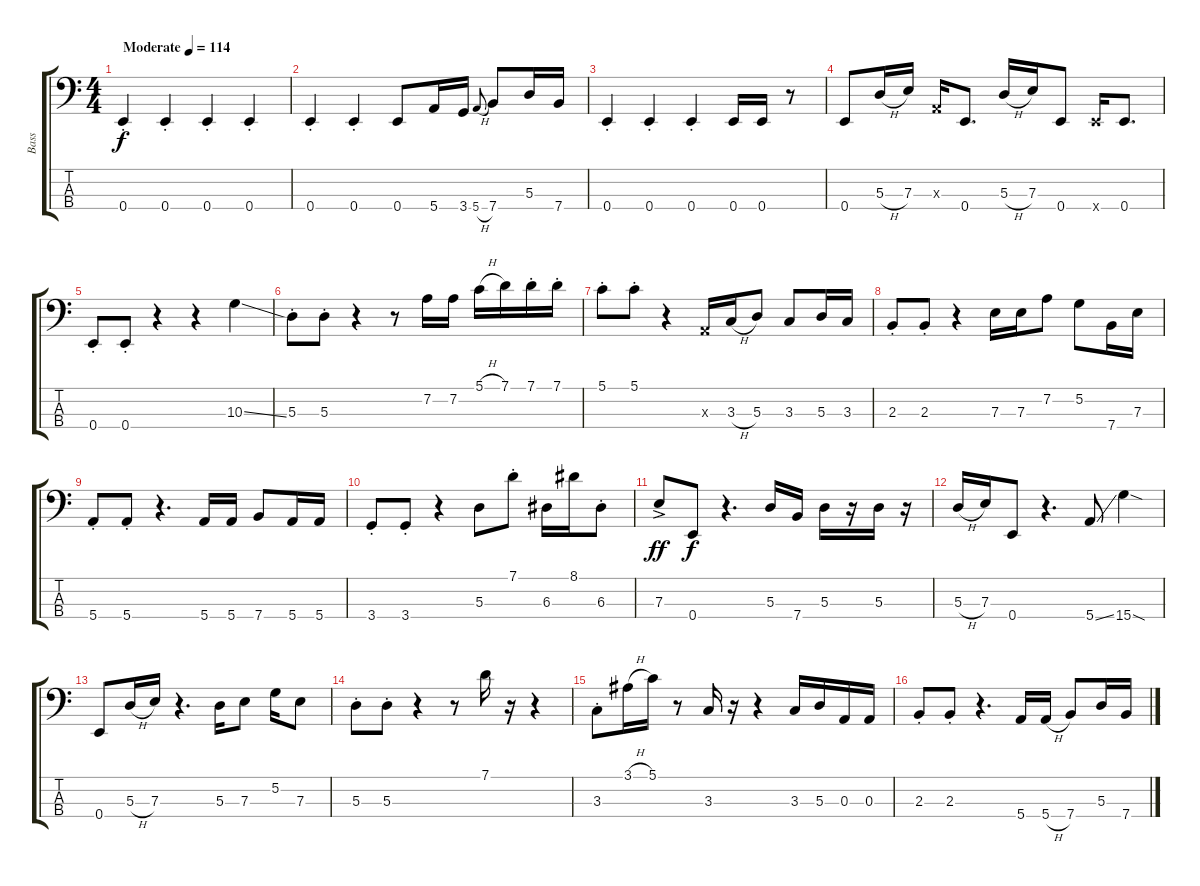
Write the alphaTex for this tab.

\track ("Bass" "Bass") {instrument electricbassfinger}
\staff {score tabs}
\tuning (G2 D2 A1 E1) {hide}
\ts (4 4)
\tempo (114 "Moderate")
\clef f4
\ks c
0.4{st}.4{dy f instrument electricbassfinger} 0.4{st}.4 0.4{st}.4 0.4{st}.4 |
0.4{st}.4 0.4{st}.4 0.4.8 5.4.16 3.4.16 5.4{h}.8{gr onbeat} 7.4.8 5.3.16 7.4.16 |
0.4{st}.4 0.4{st}.4 0.4{st}.4 0.4.16 0.4.16 r.8 |
0.4.8 5.3{h}.16 7.3.16 0.3{x}.16 0.4.8{d} 5.3{h}.16 7.3.16 0.4.8 0.4{x}.16 0.4.8{d} |
0.4{st}.8 0.4{st}.8 r.4 r.4 10.3{ss}.4 |
5.3{st}.8 5.3{st}.8 r.4 r.8 7.2.16 7.2.16 5.1{h}.16 7.1.16 7.1{st}.16 7.1{st}.16 |
5.1{st}.8 5.1{st}.8 r.4 0.3{x}.16 3.3{h}.16 5.3.8 3.3.8 5.3.16 3.3.16 |
2.3{st}.8 2.3{st}.8 r.4 7.3.16 7.3.16 7.2.8 5.2.8 7.4.16 7.3.16 |
5.4{st}.8 5.4{st}.8 r.4{d} 5.4.16 5.4.16 7.4.8 5.4.16 5.4.16 |
3.4{st}.8 3.4{st}.8 r.4 5.3.8 7.1{st}.8 6.3.16 8.1.16 6.3{st}.8 |
7.3{ac}.8{dy ff} 0.4.8{dy f} r.4{d} 5.3.16 7.4.16 5.3.16 r.16 5.3.16 r.16 |
5.3{h}.16 7.3.16 0.4.8 r.4{d} 5.4{ss}.8 15.4{sod}.4 |
0.4.8 5.3{h}.16 7.3.16 r.4{d} 5.3.16 7.3.8 5.2.16 7.3.8 |
5.3{st}.8 5.3{st}.8 r.4 r.8 7.1.16 r.16 r.4 |
3.3{st}.8 3.1{h}.16 5.1.16 r.8 3.3.16 r.16 r.4 3.3.16 5.3.16 0.3.16 0.3.16 |
2.3{st}.8 2.3{st}.8 r.4{d} 5.4.16 5.4{h}.16 7.4.8 5.3.16 7.4.16
